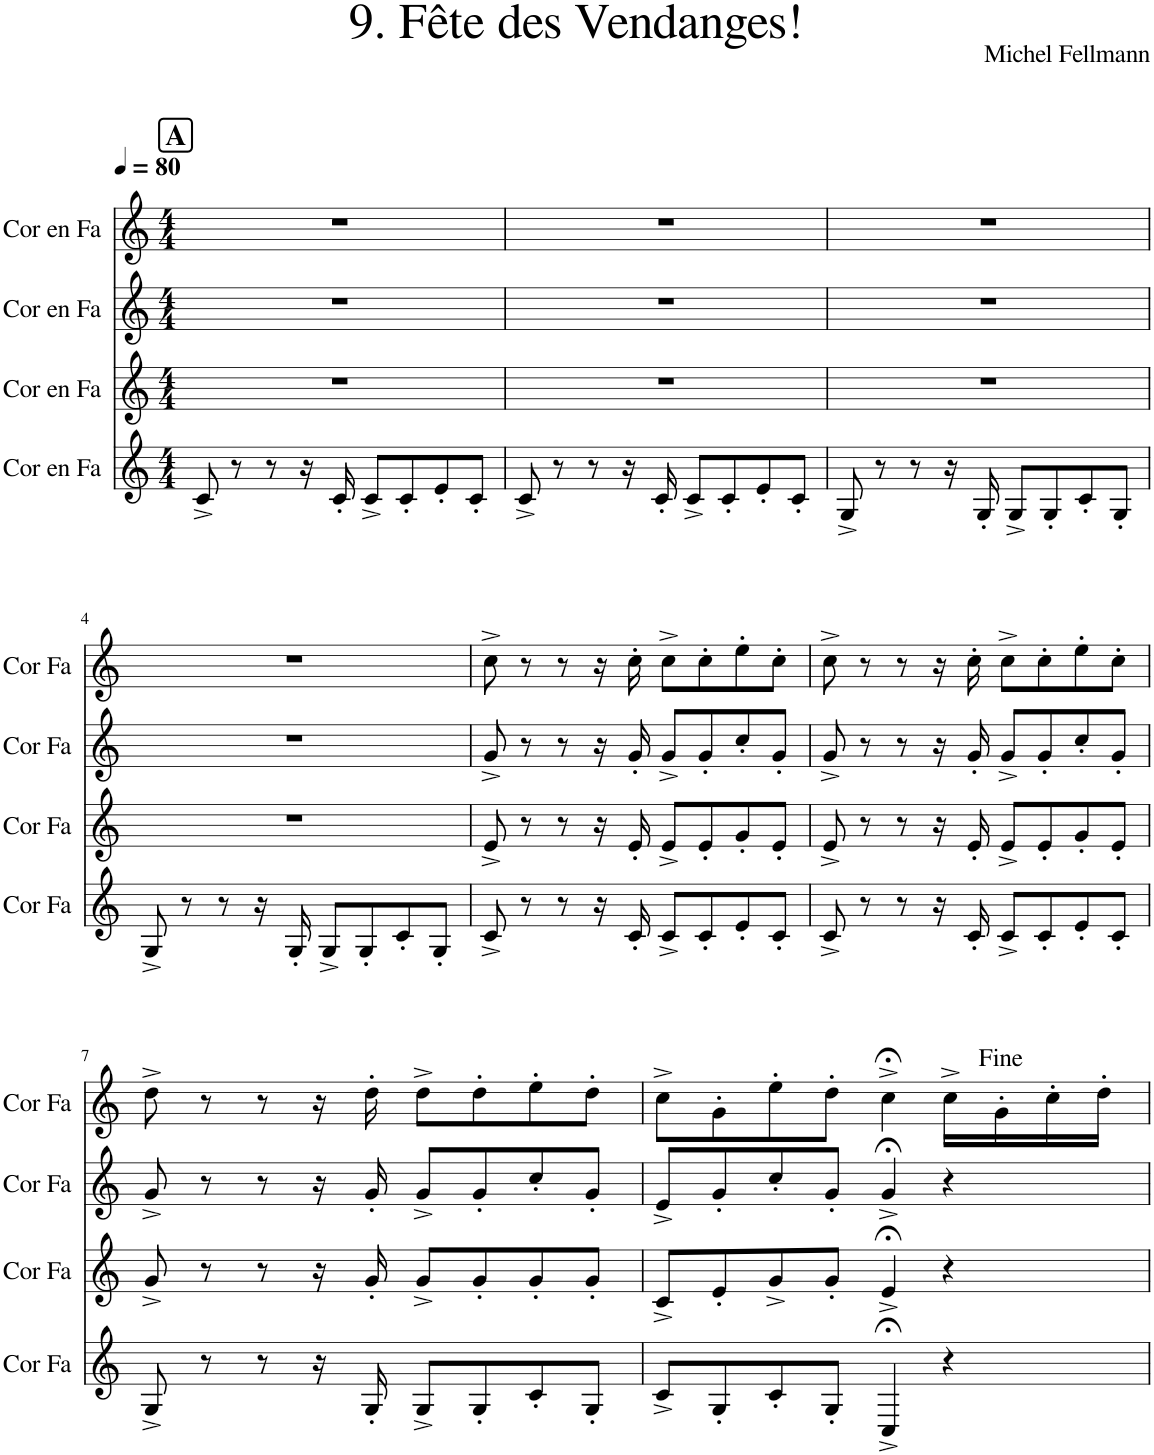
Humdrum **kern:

**kern	**kern	**kern	**kern
*part4	*part3	*part2	*part1
*staff4	*staff3	*staff2	*staff1
*I"Cor en Fa	*I"Cor en Fa	*I"Cor en Fa	*I"Cor en Fa
*I'Cor Fa	*I'Cor Fa	*I'Cor Fa	*I'Cor Fa
*clefG2	*clefG2	*clefG2	*clefG2
*Trd4c7	*Trd4c7	*Trd4c7	*Trd4c7
*k[]	*k[]	*k[]	*k[]
*M4/4	*M4/4	*M4/4	*M4/4
*MM80	*MM80	*MM80	*MM80
!!LO:REH:place=s1:a:B:cj:fs=14:t=A
=1	=1	=1	=1
8c^/	1r	1r	1r
8r	.	.	.
8r	.	.	.
16r	.	.	.
16c'/	.	.	.
8c^/L	.	.	.
8c'/	.	.	.
8e'/	.	.	.
8c'/J	.	.	.
=2	=2	=2	=2
8c^/	1r	1r	1r
8r	.	.	.
8r	.	.	.
16r	.	.	.
16c'/	.	.	.
8c^/L	.	.	.
8c'/	.	.	.
8e'/	.	.	.
8c'/J	.	.	.
=3	=3	=3	=3
8G^/	1r	1r	1r
8r	.	.	.
8r	.	.	.
16r	.	.	.
16G'/	.	.	.
8G^/L	.	.	.
8G'/	.	.	.
8c'/	.	.	.
8G'/J	.	.	.
!!LO:LB:g=z
=4	=4	=4	=4
8G^/	1r	1r	1r
8r	.	.	.
8r	.	.	.
16r	.	.	.
16G'/	.	.	.
8G^/L	.	.	.
8G'/	.	.	.
8c'/	.	.	.
8G'/J	.	.	.
=5	=5	=5	=5
8c^/	8e^/	8g^/	8cc^\
8r	8r	8r	8r
8r	8r	8r	8r
16r	16r	16r	16r
16c'/	16e'/	16g'/	16cc'\
8c^/L	8e^/L	8g^/L	8cc^\L
8c'/	8e'/	8g'/	8cc'\
8e'/	8g'/	8cc'/	8ee'\
8c'/J	8e'/J	8g'/J	8cc'\J
=6	=6	=6	=6
8c^/	8e^/	8g^/	8cc^\
8r	8r	8r	8r
8r	8r	8r	8r
16r	16r	16r	16r
16c'/	16e'/	16g'/	16cc'\
8c^/L	8e^/L	8g^/L	8cc^\L
8c'/	8e'/	8g'/	8cc'\
8e'/	8g'/	8cc'/	8ee'\
8c'/J	8e'/J	8g'/J	8cc'\J
!!LO:LB:g=z
=7	=7	=7	=7
8G^/	8g^/	8g^/	8dd^\
8r	8r	8r	8r
8r	8r	8r	8r
16r	16r	16r	16r
16G'/	16g'/	16g'/	16dd'\
8G^/L	8g^/L	8g^/L	8dd^\L
8G'/	8g'/	8g'/	8dd'\
8c'/	8g'/	8cc'/	8ee'\
8G'/J	8g'/J	8g'/J	8dd'\J
=8	=8	=8	=8
8c^/L	8c^/L	8e^/L	8cc^\L
8G'/	8e'/	8g'/	8g'\
8c'/	8g^/	8cc'/	8ee'\
8G'/J	8g'/J	8g'/J	8dd'\J
4C;<^/	4e;<^/	4g;<^/	4cc;<^\
4r	4r	4r	16cc^\LL
.	.	.	16g'\
.	.	.	16cc'\
.	.	.	16dd'\JJ
=	=	=	=
*-	*-	*-	*-
